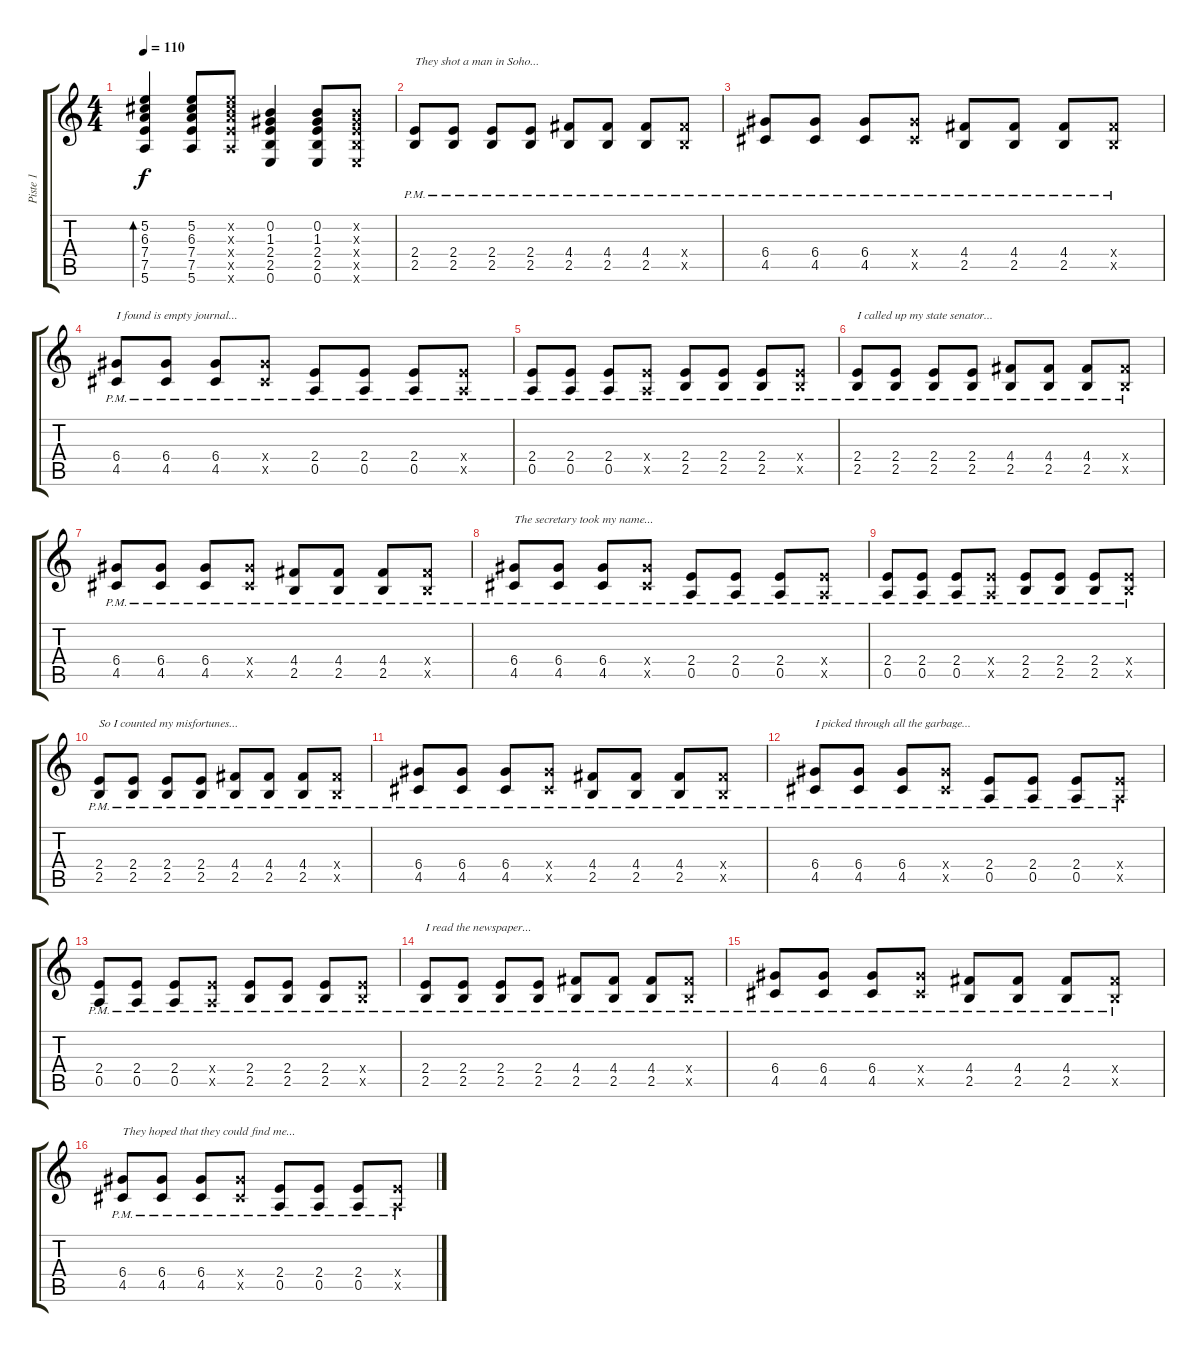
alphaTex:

\track ("Piste 1" "Piste 1") {instrument acousticguitarnylon}
\staff {score tabs}
\tuning (E4 B3 G3 D3 A2 E2) {hide}
\ts (4 4)
\tempo 110
\clef g2
\ks c
(5.2 6.3 7.4 7.5 5.6).4{bd 60 dy f} (5.2 6.3 7.4 7.5 5.6).8 (5.2{x} 6.3{x} 7.4{x} 7.5{x} 5.6{x}).8 (0.2 1.3 2.4 2.5 0.6).4 (0.2 1.3 2.4 2.5 0.6).8 (0.2{x} 1.3{x} 2.4{x} 2.5{x} 0.6{x}).8 |
(2.4{pm} 2.5{pm}).8{txt "They shot a man in Soho..."} (2.4{pm} 2.5{pm}).8 (2.4{pm} 2.5{pm}).8 (2.4{pm} 2.5{pm}).8 (4.4{pm} 2.5{pm}).8 (4.4{pm} 2.5{pm}).8 (4.4{pm} 2.5{pm}).8 (4.4{pm x} 2.5{pm x}).8 |
(6.4{pm} 4.5{pm}).8 (6.4{pm} 4.5{pm}).8 (6.4{pm} 4.5{pm}).8 (6.4{pm x} 4.5{pm x}).8 (4.4{pm} 2.5{pm}).8 (4.4{pm} 2.5{pm}).8 (4.4{pm} 2.5{pm}).8 (4.4{pm x} 2.5{pm x}).8 |
(6.4{pm} 4.5{pm}).8{txt "I found is empty journal..."} (6.4{pm} 4.5{pm}).8 (6.4{pm} 4.5{pm}).8 (6.4{pm x} 4.5{pm x}).8 (2.4{pm} 0.5{pm}).8 (2.4{pm} 0.5{pm}).8 (2.4{pm} 0.5{pm}).8 (2.4{pm x} 0.5{pm x}).8 |
(2.4{pm} 0.5{pm}).8 (2.4{pm} 0.5{pm}).8 (2.4{pm} 0.5{pm}).8 (2.4{pm x} 0.5{pm x}).8 (2.4{pm} 2.5{pm}).8 (2.4{pm} 2.5{pm}).8 (2.4{pm} 2.5{pm}).8 (2.4{pm x} 2.5{pm x}).8 |
(2.4{pm} 2.5{pm}).8{txt "I called up my state senator..."} (2.4{pm} 2.5{pm}).8 (2.4{pm} 2.5{pm}).8 (2.4{pm} 2.5{pm}).8 (4.4{pm} 2.5{pm}).8 (4.4{pm} 2.5{pm}).8 (4.4{pm} 2.5{pm}).8 (4.4{pm x} 2.5{pm x}).8 |
(6.4{pm} 4.5{pm}).8 (6.4{pm} 4.5{pm}).8 (6.4{pm} 4.5{pm}).8 (6.4{pm x} 4.5{pm x}).8 (4.4{pm} 2.5{pm}).8 (4.4{pm} 2.5{pm}).8 (4.4{pm} 2.5{pm}).8 (4.4{pm x} 2.5{pm x}).8 |
(6.4{pm} 4.5{pm}).8{txt "The secretary took my name..."} (6.4{pm} 4.5{pm}).8 (6.4{pm} 4.5{pm}).8 (6.4{pm x} 4.5{pm x}).8 (2.4{pm} 0.5{pm}).8 (2.4{pm} 0.5{pm}).8 (2.4{pm} 0.5{pm}).8 (2.4{pm x} 0.5{pm x}).8 |
(2.4{pm} 0.5{pm}).8 (2.4{pm} 0.5{pm}).8 (2.4{pm} 0.5{pm}).8 (2.4{pm x} 0.5{pm x}).8 (2.4{pm} 2.5{pm}).8 (2.4{pm} 2.5{pm}).8 (2.4{pm} 2.5{pm}).8 (2.4{pm x} 2.5{pm x}).8 |
(2.4{pm} 2.5{pm}).8{txt "So I counted my misfortunes..."} (2.4{pm} 2.5{pm}).8 (2.4{pm} 2.5{pm}).8 (2.4{pm} 2.5{pm}).8 (4.4{pm} 2.5{pm}).8 (4.4{pm} 2.5{pm}).8 (4.4{pm} 2.5{pm}).8 (4.4{pm x} 2.5{pm x}).8 |
(6.4{pm} 4.5{pm}).8 (6.4{pm} 4.5{pm}).8 (6.4{pm} 4.5{pm}).8 (6.4{pm x} 4.5{pm x}).8 (4.4{pm} 2.5{pm}).8 (4.4{pm} 2.5{pm}).8 (4.4{pm} 2.5{pm}).8 (4.4{pm x} 2.5{pm x}).8 |
(6.4{pm} 4.5{pm}).8{txt "I picked through all the garbage..."} (6.4{pm} 4.5{pm}).8 (6.4{pm} 4.5{pm}).8 (6.4{pm x} 4.5{pm x}).8 (2.4{pm} 0.5{pm}).8 (2.4{pm} 0.5{pm}).8 (2.4{pm} 0.5{pm}).8 (2.4{pm x} 0.5{pm x}).8 |
(2.4{pm} 0.5{pm}).8 (2.4{pm} 0.5{pm}).8 (2.4{pm} 0.5{pm}).8 (2.4{pm x} 0.5{pm x}).8 (2.4{pm} 2.5{pm}).8 (2.4{pm} 2.5{pm}).8 (2.4{pm} 2.5{pm}).8 (2.4{pm x} 2.5{pm x}).8 |
(2.4{pm} 2.5{pm}).8{txt "I read the newspaper..."} (2.4{pm} 2.5{pm}).8 (2.4{pm} 2.5{pm}).8 (2.4{pm} 2.5{pm}).8 (4.4{pm} 2.5{pm}).8 (4.4{pm} 2.5{pm}).8 (4.4{pm} 2.5{pm}).8 (4.4{pm x} 2.5{pm x}).8 |
(6.4{pm} 4.5{pm}).8 (6.4{pm} 4.5{pm}).8 (6.4{pm} 4.5{pm}).8 (6.4{pm x} 4.5{pm x}).8 (4.4{pm} 2.5{pm}).8 (4.4{pm} 2.5{pm}).8 (4.4{pm} 2.5{pm}).8 (4.4{pm x} 2.5{pm x}).8 |
(6.4{pm} 4.5{pm}).8{txt "They hoped that they could find me..."} (6.4{pm} 4.5{pm}).8 (6.4{pm} 4.5{pm}).8 (6.4{pm x} 4.5{pm x}).8 (2.4{pm} 0.5{pm}).8 (2.4{pm} 0.5{pm}).8 (2.4{pm} 0.5{pm}).8 (2.4{pm x} 0.5{pm x}).8
